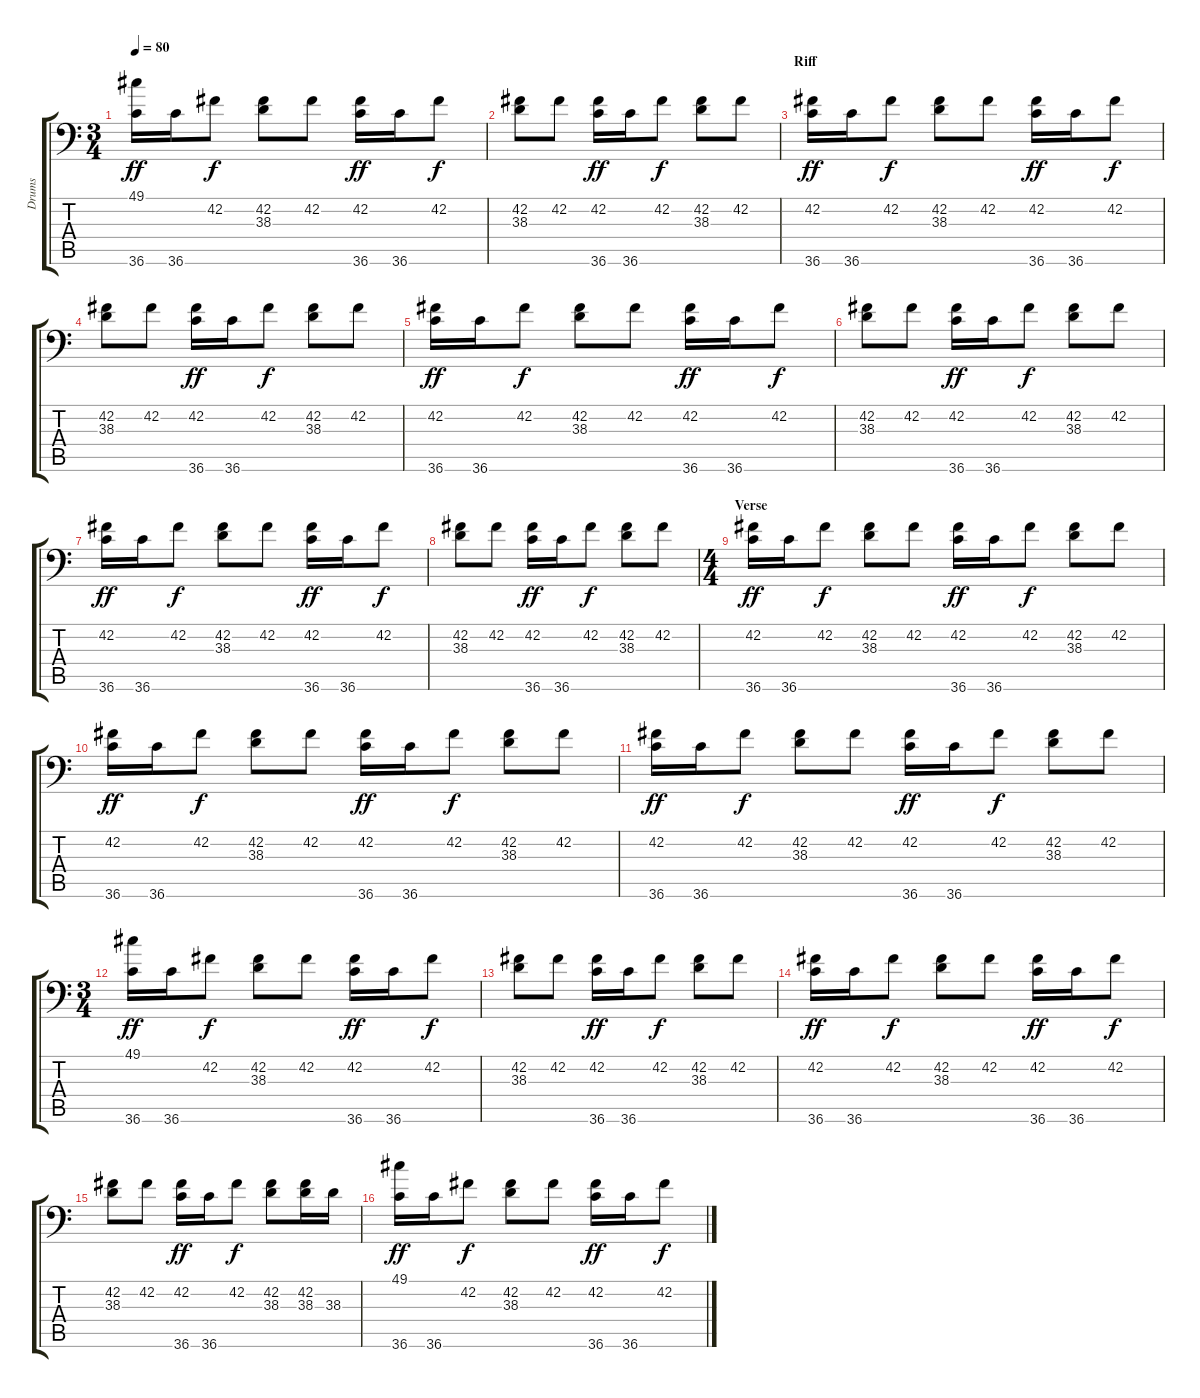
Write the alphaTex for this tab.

\track ("Drums         " "Drums     ") {instrument acousticgrandpiano}
\staff {score tabs}
\tuning (C-1 C-1 C-1 C-1 C-1 C-1) {hide}
\ts (3 4)
\tempo 80
\clef f4
\ks c
(49.1 36.6).16{dy ff} 36.6.16 42.2.8{dy f} (42.2 38.3).8 42.2.8 (42.2 36.6).16{dy ff} 36.6.16 42.2.8{dy f} |
(42.2 38.3).8 42.2.8 (42.2 36.6).16{dy ff} 36.6.16 42.2.8{dy f} (42.2 38.3).8 42.2.8 |
\section ("" "Riff")
(42.2 36.6).16{dy ff} 36.6.16 42.2.8{dy f} (42.2 38.3).8 42.2.8 (42.2 36.6).16{dy ff} 36.6.16 42.2.8{dy f} |
(42.2 38.3).8 42.2.8 (42.2 36.6).16{dy ff} 36.6.16 42.2.8{dy f} (42.2 38.3).8 42.2.8 |
(42.2 36.6).16{dy ff} 36.6.16 42.2.8{dy f} (42.2 38.3).8 42.2.8 (42.2 36.6).16{dy ff} 36.6.16 42.2.8{dy f} |
(42.2 38.3).8 42.2.8 (42.2 36.6).16{dy ff} 36.6.16 42.2.8{dy f} (42.2 38.3).8 42.2.8 |
(42.2 36.6).16{dy ff} 36.6.16 42.2.8{dy f} (42.2 38.3).8 42.2.8 (42.2 36.6).16{dy ff} 36.6.16 42.2.8{dy f} |
(42.2 38.3).8 42.2.8 (42.2 36.6).16{dy ff} 36.6.16 42.2.8{dy f} (42.2 38.3).8 42.2.8 |
\ts (4 4)
\section ("" "Verse")
(42.2 36.6).16{dy ff} 36.6.16 42.2.8{dy f} (42.2 38.3).8 42.2.8 (42.2 36.6).16{dy ff} 36.6.16 42.2.8{dy f} (42.2 38.3).8 42.2.8 |
(42.2 36.6).16{dy ff} 36.6.16 42.2.8{dy f} (42.2 38.3).8 42.2.8 (42.2 36.6).16{dy ff} 36.6.16 42.2.8{dy f} (42.2 38.3).8 42.2.8 |
(42.2 36.6).16{dy ff} 36.6.16 42.2.8{dy f} (42.2 38.3).8 42.2.8 (42.2 36.6).16{dy ff} 36.6.16 42.2.8{dy f} (42.2 38.3).8 42.2.8 |
\ts (3 4)
(49.1 36.6).16{dy ff} 36.6.16 42.2.8{dy f} (42.2 38.3).8 42.2.8 (42.2 36.6).16{dy ff} 36.6.16 42.2.8{dy f} |
(42.2 38.3).8 42.2.8 (42.2 36.6).16{dy ff} 36.6.16 42.2.8{dy f} (42.2 38.3).8 42.2.8 |
(42.2 36.6).16{dy ff} 36.6.16 42.2.8{dy f} (42.2 38.3).8 42.2.8 (42.2 36.6).16{dy ff} 36.6.16 42.2.8{dy f} |
(42.2 38.3).8 42.2.8 (42.2 36.6).16{dy ff} 36.6.16 42.2.8{dy f} (42.2 38.3).8 (42.2 38.3).16 38.3.16 |
(49.1 36.6).16{dy ff} 36.6.16 42.2.8{dy f} (42.2 38.3).8 42.2.8 (42.2 36.6).16{dy ff} 36.6.16 42.2.8{dy f}
